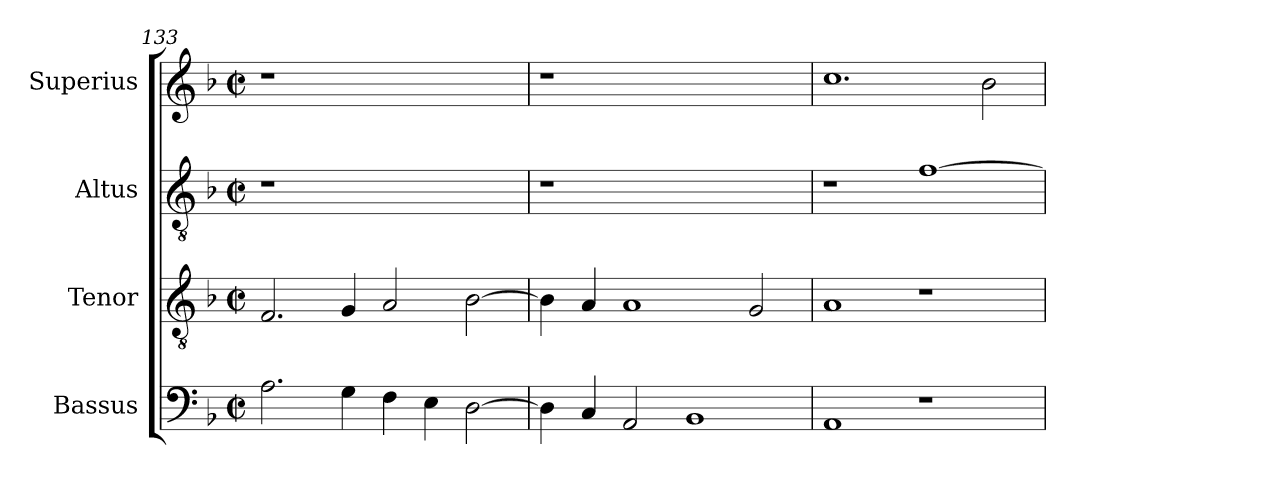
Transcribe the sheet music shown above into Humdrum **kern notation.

**kern	**kern	**kern	**kern
*part4	*part3	*part2	*part1
*staff4	*staff3	*staff2	*staff1
*I"Bassus	*I"Tenor	*I"Altus	*I"Superius
*I'B.	*I'T.	*I'A.	*I'S.
!!LO:LB:g=z
*clefF4	*clefGv2	*clefGv2	*clefG2
*	*ITrd7c12	*ITrd7c12	*
*k[b-]	*k[b-]	*k[b-]	*k[b-]
*F:	*F:	*F:	*F:
*M2/2	*M2/2	*M2/2	*M2/2
*met(c|)	*met(c|)	*met(c|)	*met(c|)
=133	=133	=133	=133
!	!	!LO:N:vis=1	!LO:N:vis=1
2.Ai\	2.FFi/	1r	1r
4Gi\	4GGi/	.	.
4Fi\	2AAi/	1ryy	1ryy
4Ei\	.	.	.
[>2Di\	[>2BB-i\	.	.
=134	=134	=134	=134
!	!	!LO:N:vis=1	!LO:N:vis=1
4Di\]	4BB-i\]	1r	1r
4Ci/	4AAi/	.	.
2AAi/	1AAi	.	.
1BB-i	.	1ryy	1ryy
.	2GGi/	.	.
=135	=135	=135	=135
1AAi	1AAi	1r	1.cci
1r	1r	[>1Fi	.
.	.	.	2b-i\
=	=	=	=
*-	*-	*-	*-
